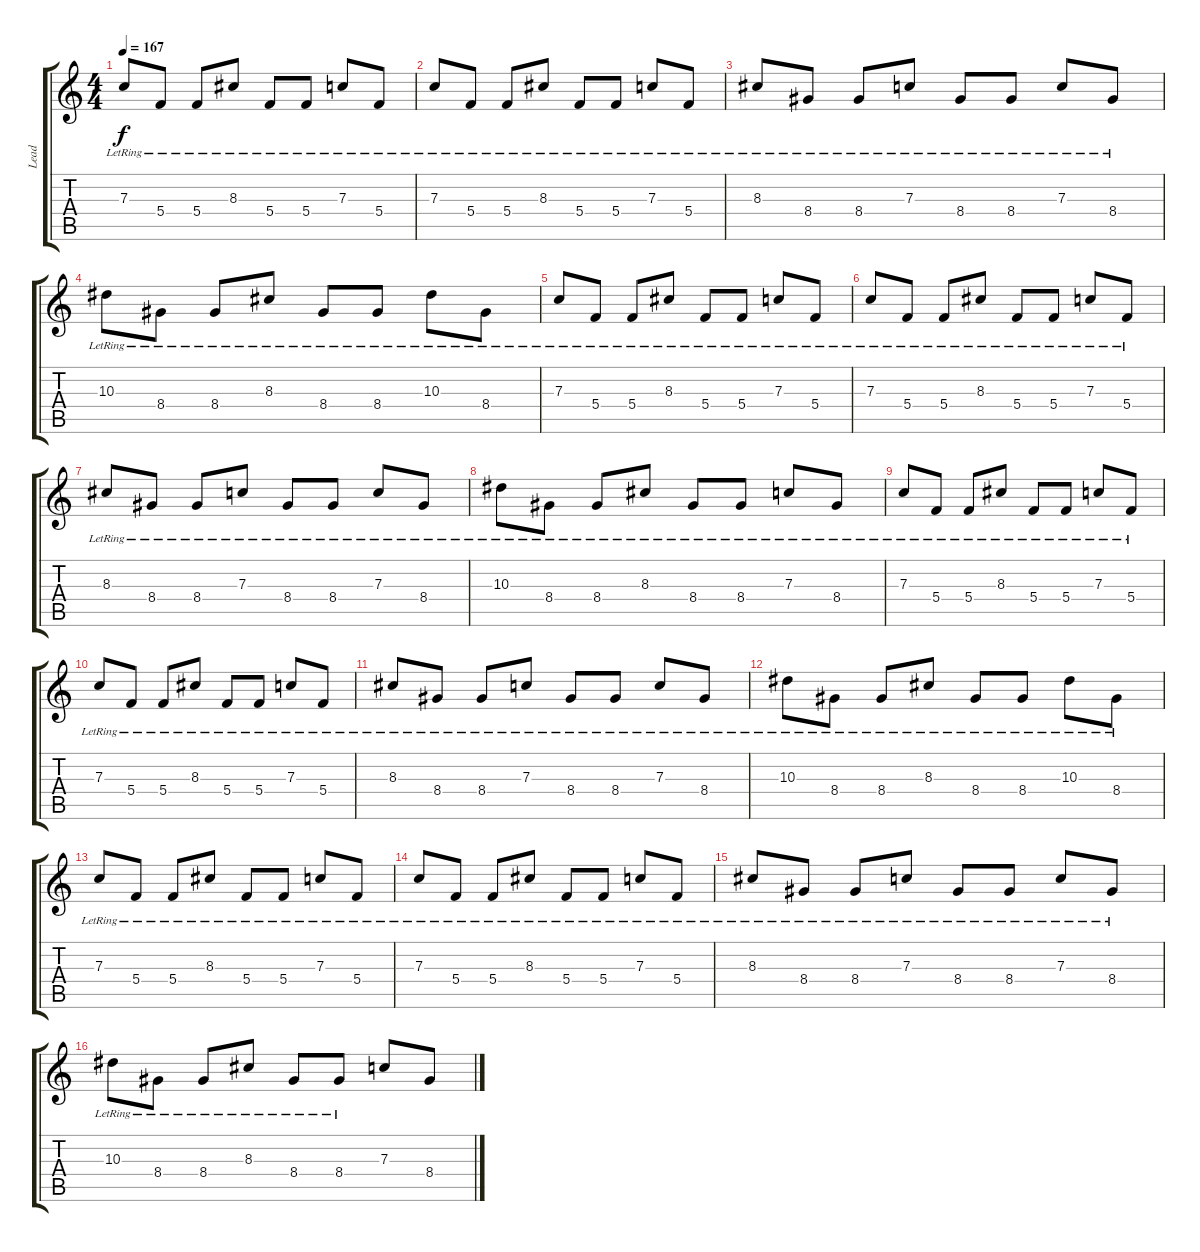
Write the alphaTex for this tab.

\track ("Lead" "Lead") {instrument distortionguitar}
\staff {score tabs}
\tuning (D4 A3 F3 C3 G2 D2) {hide}
\ts (4 4)
\tempo 167
\clef g2
\ks c
7.3{lr}.8{dy f} 5.4{lr}.8 5.4{lr}.8 8.3{lr}.8 5.4{lr}.8 5.4{lr}.8 7.3{lr}.8 5.4{lr}.8 |
7.3{lr}.8 5.4{lr}.8 5.4{lr}.8 8.3{lr}.8 5.4{lr}.8 5.4{lr}.8 7.3{lr}.8 5.4{lr}.8 |
8.3{lr}.8 8.4{lr}.8 8.4{lr}.8 7.3{lr}.8 8.4{lr}.8 8.4{lr}.8 7.3{lr}.8 8.4{lr}.8 |
10.3{lr}.8 8.4{lr}.8 8.4{lr}.8 8.3{lr}.8 8.4{lr}.8 8.4{lr}.8 10.3{lr}.8 8.4{lr}.8 |
7.3{lr}.8 5.4{lr}.8 5.4{lr}.8 8.3{lr}.8 5.4{lr}.8 5.4{lr}.8 7.3{lr}.8 5.4{lr}.8 |
7.3{lr}.8 5.4{lr}.8 5.4{lr}.8 8.3{lr}.8 5.4{lr}.8 5.4{lr}.8 7.3{lr}.8 5.4{lr}.8 |
8.3{lr}.8 8.4{lr}.8 8.4{lr}.8 7.3{lr}.8 8.4{lr}.8 8.4{lr}.8 7.3{lr}.8 8.4{lr}.8 |
10.3{lr}.8 8.4{lr}.8 8.4{lr}.8 8.3{lr}.8 8.4{lr}.8 8.4{lr}.8 7.3{lr}.8 8.4{lr}.8 |
7.3{lr}.8 5.4{lr}.8 5.4{lr}.8 8.3{lr}.8 5.4{lr}.8 5.4{lr}.8 7.3{lr}.8 5.4{lr}.8 |
7.3{lr}.8 5.4{lr}.8 5.4{lr}.8 8.3{lr}.8 5.4{lr}.8 5.4{lr}.8 7.3{lr}.8 5.4{lr}.8 |
8.3{lr}.8 8.4{lr}.8 8.4{lr}.8 7.3{lr}.8 8.4{lr}.8 8.4{lr}.8 7.3{lr}.8 8.4{lr}.8 |
10.3{lr}.8 8.4{lr}.8 8.4{lr}.8 8.3{lr}.8 8.4{lr}.8 8.4{lr}.8 10.3{lr}.8 8.4{lr}.8 |
7.3{lr}.8 5.4{lr}.8 5.4{lr}.8 8.3{lr}.8 5.4{lr}.8 5.4{lr}.8 7.3{lr}.8 5.4{lr}.8 |
7.3{lr}.8 5.4{lr}.8 5.4{lr}.8 8.3{lr}.8 5.4{lr}.8 5.4{lr}.8 7.3{lr}.8 5.4{lr}.8 |
8.3{lr}.8 8.4{lr}.8 8.4{lr}.8 7.3{lr}.8 8.4{lr}.8 8.4{lr}.8 7.3{lr}.8 8.4{lr}.8 |
10.3{lr}.8 8.4{lr}.8 8.4{lr}.8 8.3{lr}.8 8.4{lr}.8 8.4{lr}.8 7.3.8 8.4.8
